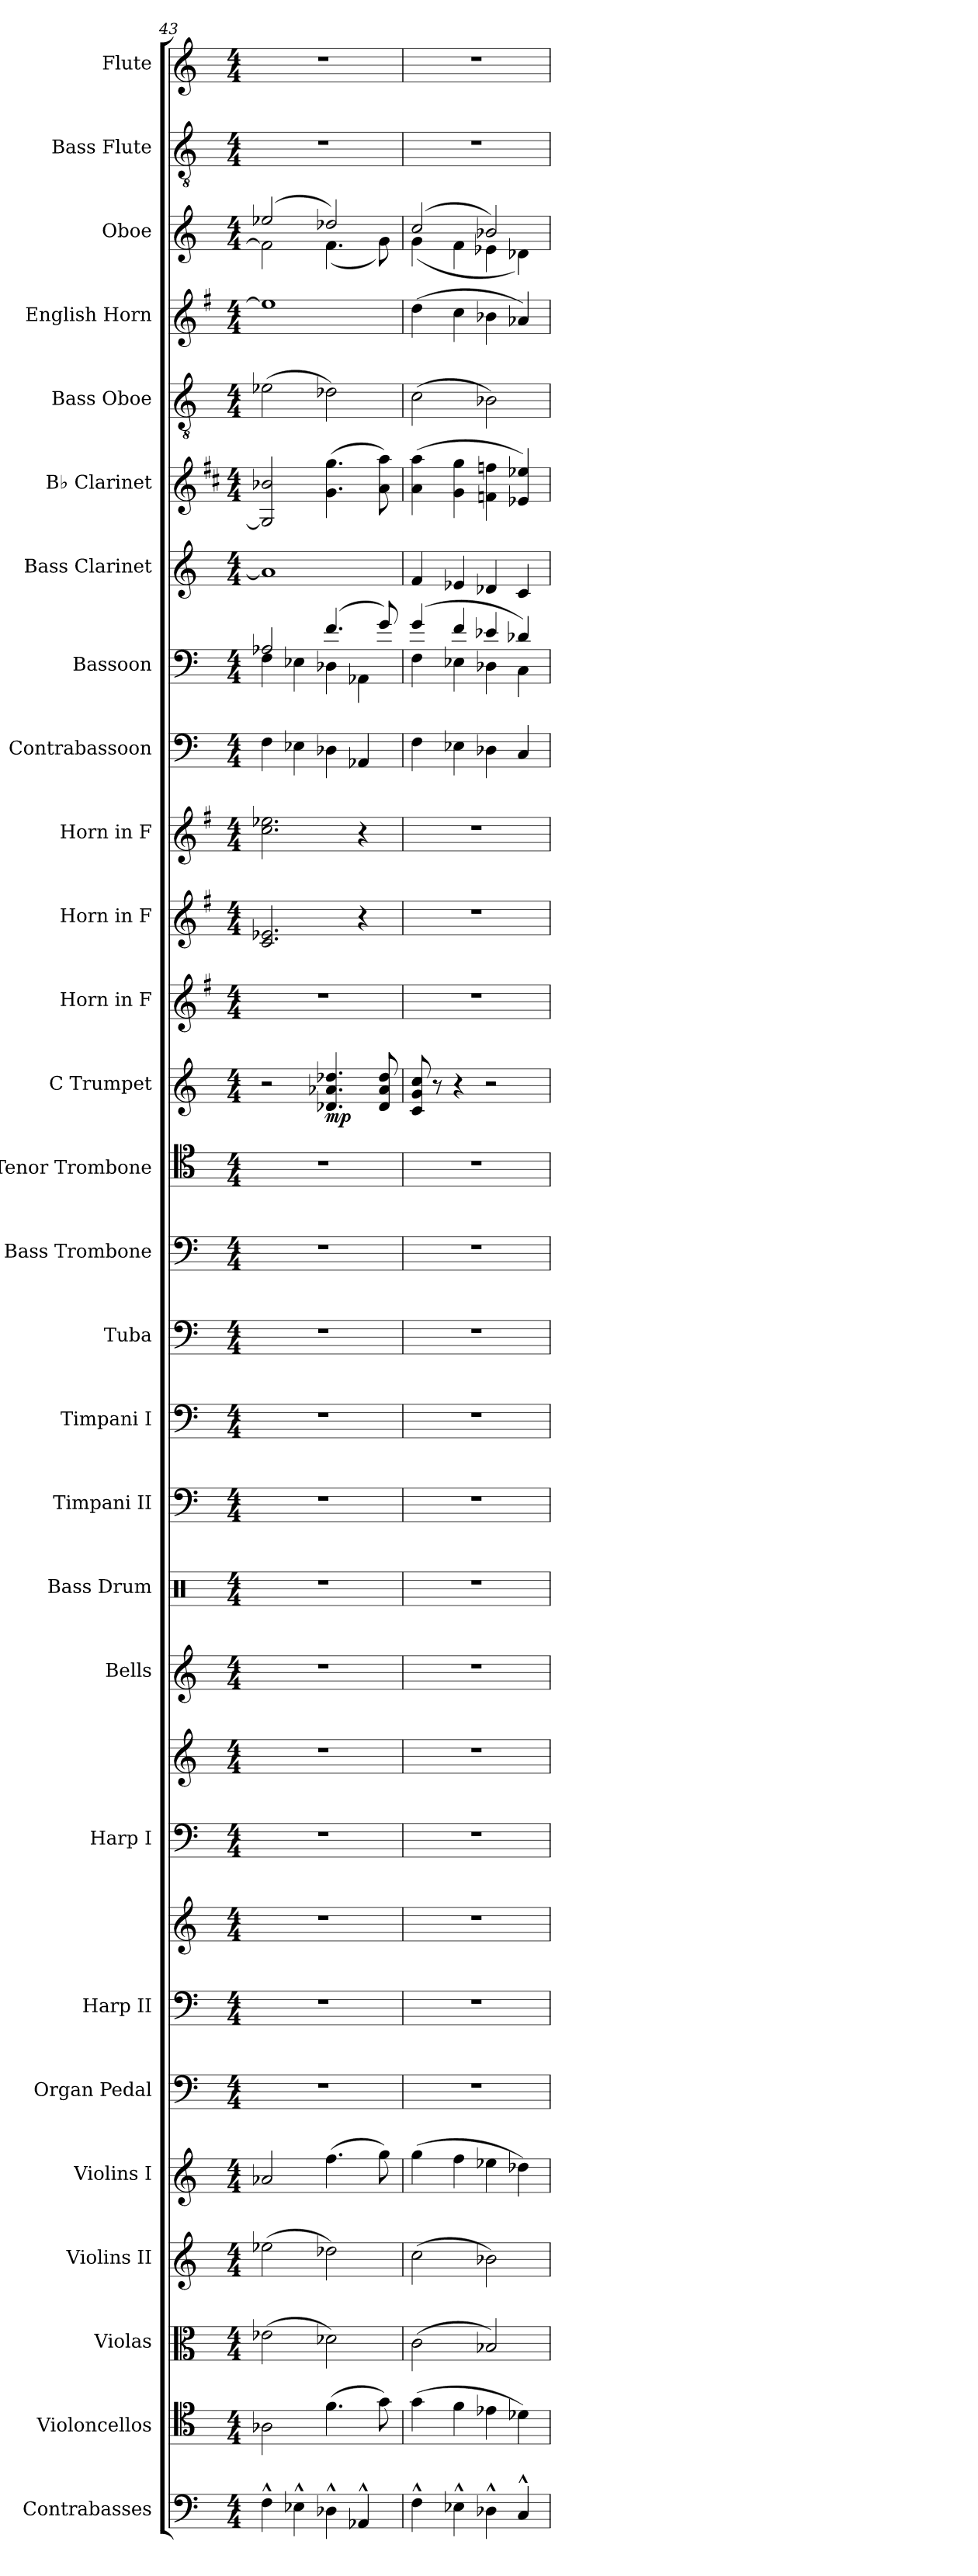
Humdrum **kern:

**kern	**kern	**kern	**kern	**kern	**kern	**kern	**kern	**kern	**kern	**kern	**kern	**kern	**kern	**kern	**kern	**kern	**kern	**dynam	**kern	**kern	**kern	**kern	**kern	**kern	**kern	**kern	**kern	**kern	**kern	**kern
*part28	*part27	*part26	*part25	*part24	*part23	*part22	*part22	*part21	*part21	*part20	*part19	*part18	*part17	*part16	*part15	*part14	*part13	*part13	*part12	*part11	*part10	*part9	*part8	*part7	*part6	*part5	*part4	*part3	*part2	*part1
*staff30	*staff29	*staff28	*staff27	*staff26	*staff25	*staff24	*staff23	*staff22	*staff21	*staff20	*staff19	*staff18	*staff17	*staff16	*staff15	*staff14	*staff13	*staff13	*staff12	*staff11	*staff10	*staff9	*staff8	*staff7	*staff6	*staff5	*staff4	*staff3	*staff2	*staff1
*I"Contrabasses	*I"Violoncellos	*I"Violas	*I"Violins II	*I"Violins I	*I"Organ Pedal	*I"Harp II	*	*I"Harp I	*	*I"Bells	*I"Bass Drum	*I"Timpani II	*I"Timpani I	*I"Tuba	*I"Bass Trombone	*I"Tenor Trombone	*I"C Trumpet	*	*I"Horn in F	*I"Horn in F	*I"Horn in F	*I"Contrabassoon	*I"Bassoon	*I"Bass Clarinet	*I"B♭ Clarinet	*I"Bass Oboe	*I"English Horn	*I"Oboe	*I"Bass Flute	*I"Flute
*I'Cb.	*I'Vcs.	*I'Vlas.	*I'Vlns.	*I'Vlns.	*I'Org.	*I'Hrp.	*	*I'Hrp.	*	*	*I'B. Dr.	*I'Timp.	*I'Timp.	*I'Tba.	*I'B. Tbn.	*I'T. Tbn.	*I'C Tpt.	*	*	*	*	*I'Cbsn.	*I'Bsn.	*I'B. Cl.	*I'B♭ Cl.	*	*I'E. Hn.	*I'Ob.	*I'B. Fl.	*I'Fl.
*clefF4	*clefC4	*clefC3	*clefG2	*clefG2	*clefF4	*clefF4	*clefG2	*clefF4	*clefG2	*clefG2	*clefX	*clefF4	*clefF4	*clefF4	*clefF4	*clefC4	*clefG2	*	*clefG2	*clefG2	*clefG2	*clefF4	*clefF4	*clefG2	*clefG2	*clefGv2	*clefG2	*clefG2	*clefGv2	*clefG2
*ITrd7c12	*	*	*	*	*	*	*	*	*	*	*	*	*	*	*	*	*	*	*ITrd4c7	*ITrd4c7	*ITrd4c7	*ITrd7c12	*	*ITrd8c14	*ITrd1c2	*	*ITrd4c7	*	*	*
*k[]	*k[]	*k[]	*k[]	*k[]	*k[]	*k[]	*k[]	*k[]	*k[]	*k[]	*k[]	*k[]	*k[]	*k[]	*k[]	*k[]	*k[]	*	*k[]	*k[]	*k[]	*k[]	*k[]	*k[]	*k[]	*k[]	*k[]	*k[]	*k[]	*k[]
*M4/4	*M4/4	*M4/4	*M4/4	*M4/4	*M4/4	*M4/4	*M4/4	*M4/4	*M4/4	*M4/4	*M4/4	*M4/4	*M4/4	*M4/4	*M4/4	*M4/4	*M4/4	*	*M4/4	*M4/4	*M4/4	*M4/4	*M4/4	*M4/4	*M4/4	*M4/4	*M4/4	*M4/4	*M4/4	*M4/4
=43	=43	=43	=43	=43	=43	=43	=43	=43	=43	=43	=43	=43	=43	=43	=43	=43	=43	=43	=43	=43	=43	=43	=43	=43	=43	=43	=43	=43	=43	=43
*	*	*	*	*	*	*	*	*	*	*	*	*	*	*	*	*	*	*	*	*	*	*	*^	*	*	*	*	*^	*	*
4FF^^\	2A-X\	(2e-X\	(2ee-X\	2a-X/	1r	1r	1r	1r	1r	1r	1r	1r	1r	1r	1r	1r	2r	.	1r	2.F/ 2.A-X/	2.f\ 2.a-X\	4FF\	2A-X/	4F\	1A-]	2F/] 2a-X/	(2e-X\	1a-]	(2ee-X/	2f\]	1r	1r
4EE-X^^\	.	.	.	.	.	.	.	.	.	.	.	.	.	.	.	.	.	.	.	.	.	4EE-X\	.	4E-X\	.	.	.	.	.	.	.	.
!	!	!	!	!	!	!	!	!	!	!	!	!	!	!	!	!	!	!LO:DY:b	!	!	!	!	!	!	!	!	!	!	!	!	!	!
4DD-X^^\	(4.f\	2d-X\)	2dd-X\)	(4.ff\	.	.	.	.	.	.	.	.	.	.	.	.	4.d-X/ 4.a-X/ 4.dd-X/	mp	.	.	.	4DD-X\	(4.f/	4D-X\	.	(4.f\ 4.ff\	2d-X\)	.	2dd-X/)	(4.f\	.	.
4AAA-X^^/	.	.	.	.	.	.	.	.	.	.	.	.	.	.	.	.	.	.	.	4r	4r	4AAA-X/	.	4AA-X\	.	.	.	.	.	.	.	.
.	8g\)	.	.	8gg\)	.	.	.	.	.	.	.	.	.	.	.	.	8d-/ 8a-/ 8dd-/	.	.	.	.	.	8g/)	.	.	8g\ 8gg\)	.	.	.	8g\)	.	.
=44	=44	=44	=44	=44	=44	=44	=44	=44	=44	=44	=44	=44	=44	=44	=44	=44	=44	=44	=44	=44	=44	=44	=44	=44	=44	=44	=44	=44	=44	=44	=44	=44
4FF^^\	(4g\	(2c\	(2cc\	(4gg\	1r	1r	1r	1r	1r	1r	1r	1r	1r	1r	1r	1r	8c/ 8g/ 8cc/	.	1r	1r	1r	4FF\	(4g/	4F\	4F/	(4g\ 4gg\	(2c\	(4g\	(2cc/	(4g\	1r	1r
.	.	.	.	.	.	.	.	.	.	.	.	.	.	.	.	.	8r	.	.	.	.	.	.	.	.	.	.	.	.	.	.	.
4EE-X^^\	4f\	.	.	4ff\	.	.	.	.	.	.	.	.	.	.	.	.	4r	.	.	.	.	4EE-X\	4f/	4E-X\	4E-X/	4f\ 4ff\	.	4f\	.	4f\	.	.
4DD-X^^\	4e-X\	2B-X/)	2b-X\)	4ee-X\	.	.	.	.	.	.	.	.	.	.	.	.	2r	.	.	.	.	4DD-X\	4e-X/	4D-X\	4D-X/	4e-X\ 4ee-X\	2B-X\)	4e-X\	2b-X/)	4e-X\	.	.
4CC^^/	4d-X\)	.	.	4dd-X\)	.	.	.	.	.	.	.	.	.	.	.	.	.	.	.	.	.	4CC/	4d-X/)	4C\	4C/	4d-X/ 4dd-X/)	.	4d-X/)	.	4d-X\)	.	.
*	*	*	*	*	*	*	*	*	*	*	*	*	*	*	*	*	*	*	*	*	*	*	*v	*v	*	*	*	*	*v	*v	*	*
=	=	=	=	=	=	=	=	=	=	=	=	=	=	=	=	=	=	=	=	=	=	=	=	=	=	=	=	=	=	=
*-	*-	*-	*-	*-	*-	*-	*-	*-	*-	*-	*-	*-	*-	*-	*-	*-	*-	*-	*-	*-	*-	*-	*-	*-	*-	*-	*-	*-	*-	*-
